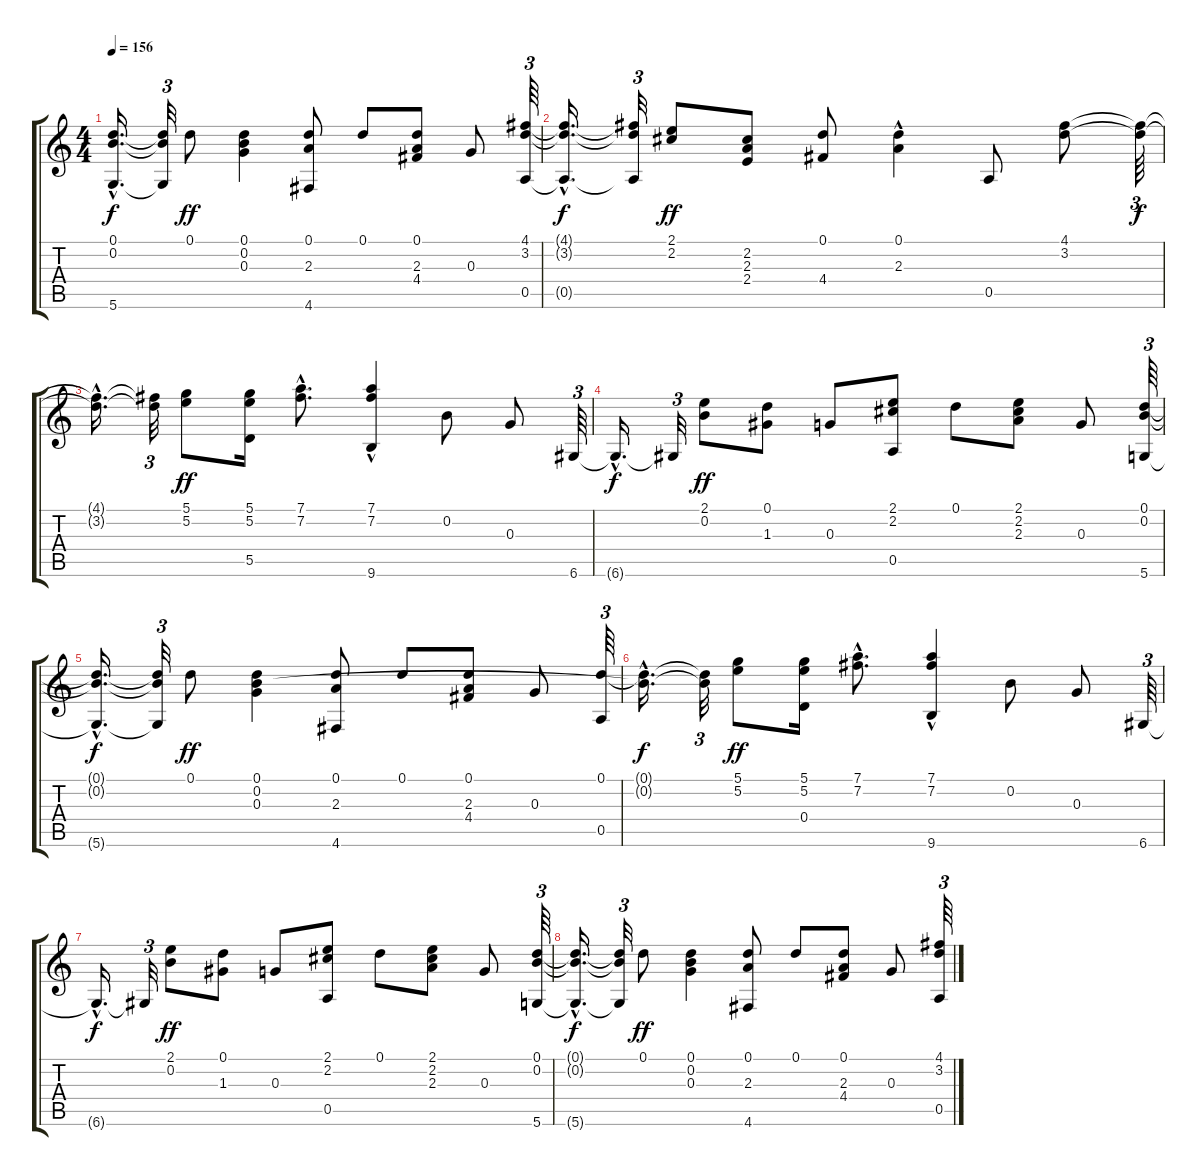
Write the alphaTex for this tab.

\track "" {instrument acousticguitarsteel}
\staff {score tabs}
\tuning (D4 B3 G3 D3 A2 D2) {hide}
\ts (4 4)
\tempo 156
\clef g2
\ks c
(0.1{hac t} 0.2{hac t} 5.6{hac t}).16{d dy f} (0.1{t} 0.2{t} 5.6{t}).32{tu (3 2)} 0.1.8{dy ff} (0.1 0.2 0.3).4 (0.1 2.3 4.6).8 0.1.8 (0.1 2.3 4.4).8 0.3.8 (4.1 3.2 0.5).64{tu (3 2)} |
(4.1{hac t} 3.2{hac t} 0.5{hac t}).16{d dy f} (4.1{t} 3.2{t} 0.5{t}).32{tu (3 2)} (2.1 2.2).8{dy ff} (2.2 2.3 2.4).8 (0.1 4.4).8 (0.1{hac} 2.3{hac}).4 0.5.8 (4.1 3.2).8 (4.1{t} 3.2{t}).64{tu (3 2) dy f} |
(4.1{hac t} 3.2{hac t}).16{d} (4.1{t} 3.2{t}).32{tu (3 2)} (5.1 5.2).8{dy ff} (5.1 5.2 5.5).16 (7.1{hac} 7.2{hac}).8{d} (7.1{hac} 7.2{hac} 9.6).4 0.2.8 0.3.8 6.6.64{tu (3 2)} |
6.6{hac t}.16{d dy f} 6.6{t}.32{tu (3 2)} (2.1 0.2).8{dy ff} (0.1 1.3).8 0.3.8 (2.1 2.2 0.5).8 0.1.8 (2.1 2.2 2.3).8 0.3.8 (0.1 0.2 5.6).64{tu (3 2)} |
(0.1{hac t} 0.2{hac t} 5.6{hac t}).16{d dy f} (0.1{t} 0.2{t} 5.6{t}).32{tu (3 2)} 0.1.8{dy ff} (0.1 0.2 0.3).4 (0.1 2.3 4.6).8 0.1.8 (0.1 2.3 4.4).8 0.3.8 (0.1 0.5).64{tu (3 2)} |
(0.1{hac t} 0.2{hac t}).16{d dy f} (0.1{t} 0.2{t}).32{tu (3 2)} (5.1 5.2).8{dy ff} (5.1 5.2 0.4).16 (7.1{hac} 7.2{hac}).8{d} (7.1{hac} 7.2{hac} 9.6).4 0.2.8 0.3.8 6.6.64{tu (3 2)} |
6.6{hac t}.16{d dy f} 6.6{t}.32{tu (3 2)} (2.1 0.2).8{dy ff} (0.1 1.3).8 0.3.8 (2.1 2.2 0.5).8 0.1.8 (2.1 2.2 2.3).8 0.3.8 (0.1 0.2 5.6).64{tu (3 2)} |
(0.1{hac t} 0.2{hac t} 5.6{hac t}).16{d dy f} (0.1{t} 0.2{t} 5.6{t}).32{tu (3 2)} 0.1.8{dy ff} (0.1 0.2 0.3).4 (0.1 2.3 4.6).8 0.1.8 (0.1 2.3 4.4).8 0.3.8 (4.1 3.2 0.5).64{tu (3 2)}
